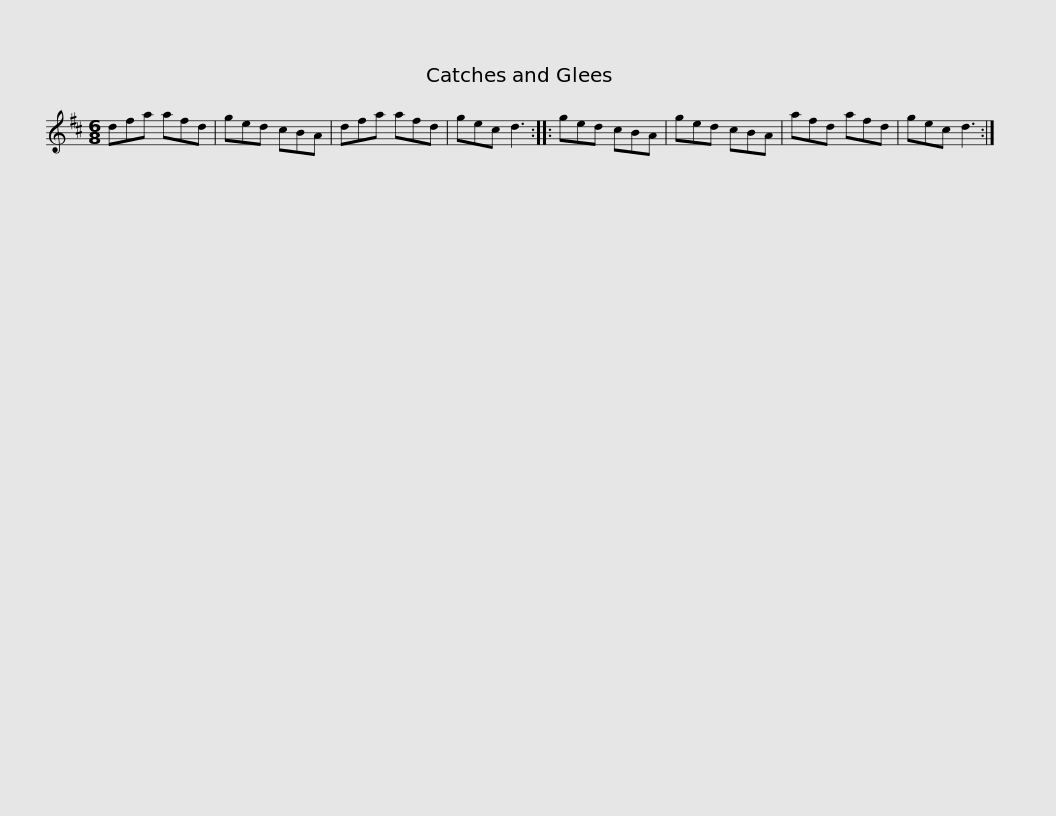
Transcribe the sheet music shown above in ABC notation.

X:1
L:1/8
M:6/8
I:linebreak $
K:D
V:1 treble
V:1
 dfa afd | ged cBA | dfa afd | gec d3 :: ged cBA | %5
 ged cBA | afd afd |$ gec d3 :| %8
